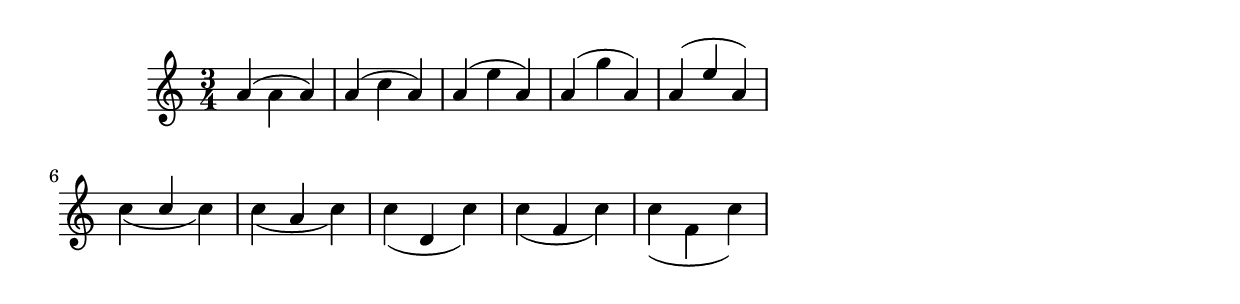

\version "2.1.30"
\header{
texidoc="
Slurs should look nice and symmetric.  The curvature may increase
only to avoid noteheads, and as little as possible.  Slurs never
run through noteheads or stems.
"
}

\score{
	\notes\relative c''{
		\time 3/4
		\slurUp
		\stemBoth a ( \stemDown a \stemBoth  a) a( c  a) a( e'  a,) a( g'  a,)
		\stemUp a( e'  a,)
		\break
		\slurDown
		\stemBoth c ( \stemUp c \stemBoth  c) c ( a  c) c( d,  c') c( f,  c')
		\stemDown c( f,  c')
	}
	\paper{
		linewidth = 120.\mm
	}
}

